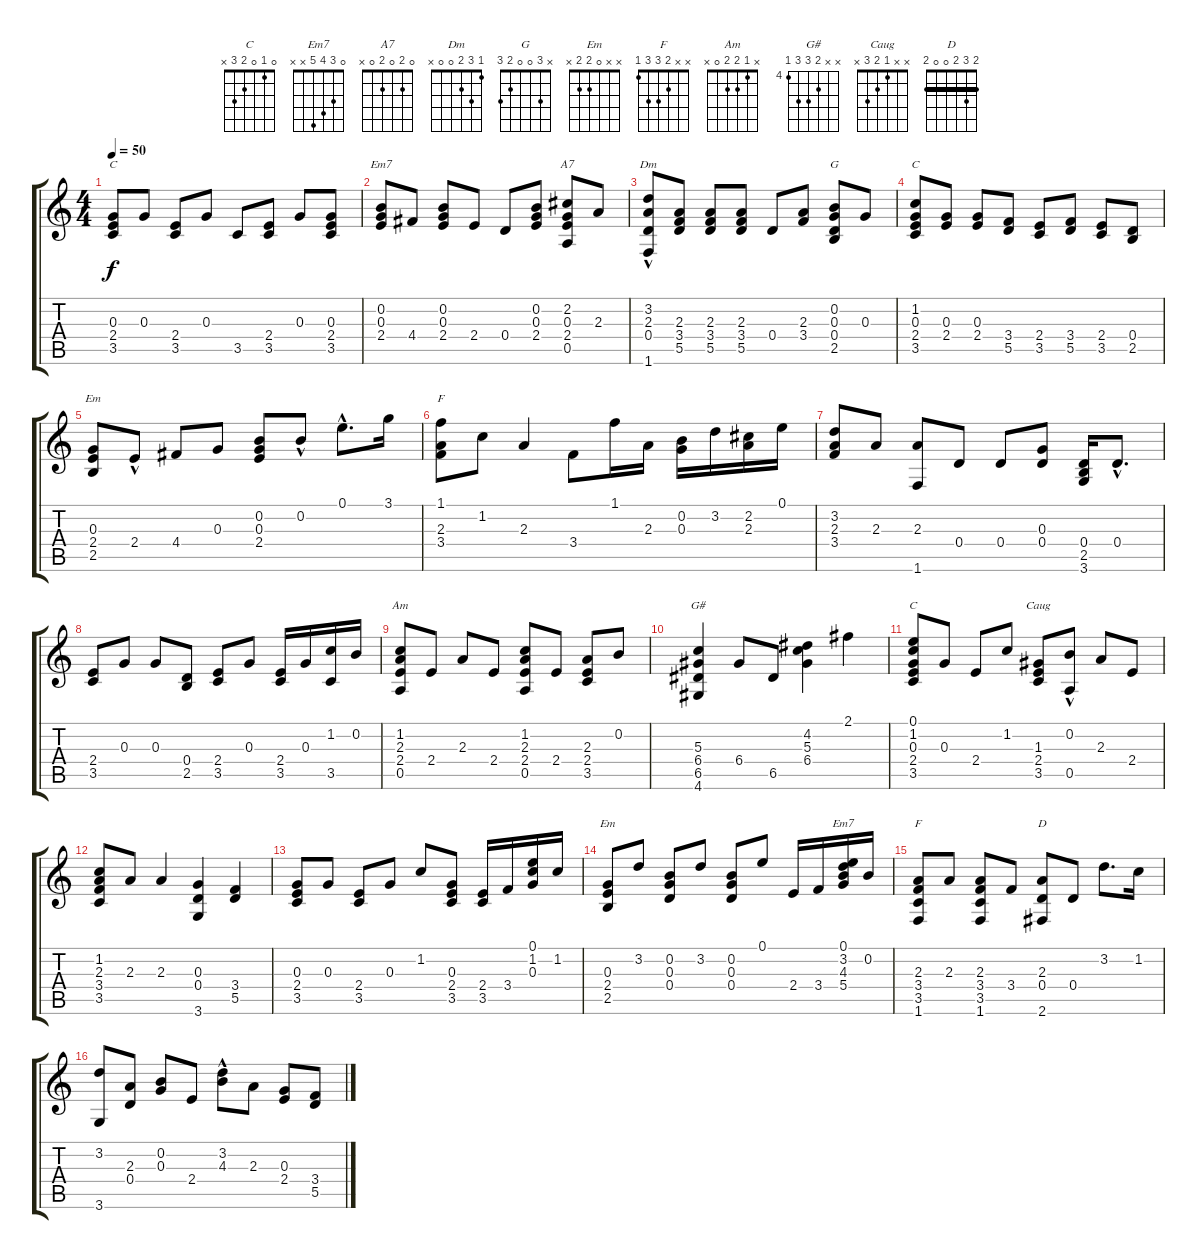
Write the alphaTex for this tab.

\track "" {instrument acousticguitarnylon}
\staff {score tabs}
\tuning (E4 B3 G3 D3 A2 E2) {hide}
\chord ("C" x x 0 2 3 x)
\chord ("Em7" x 3 0 2 2 x)
\chord ("A7" 0 2 0 2 0 x)
\chord ("Dm" 1 3 2 0 0 x)
\chord ("G" x 3 0 0 2 3)
\chord ("C" x 1 0 2 3 x)
\chord ("Em" x 0 0 2 x x)
\chord ("F" 1 x 2 3 x x)
\chord ("Am" x 1 2 2 0 x)
\chord ("G#" x x 5 6 6 4) {firstfret 4}
\chord ("C" 0 1 0 2 3 x)
\chord ("Caug" x x 1 2 3 x)
\chord ("Em" x x 0 2 2 x)
\chord ("Em7" 0 3 4 5 x x)
\chord ("F" x x 2 3 3 1)
\chord ("D" 2 3 2 0 0 2) {barre 2}
\ts (4 4)
\tempo 50
\clef g2
\ks c
(0.3 2.4 3.5).8{ch "C" dy f} 0.3.8 (2.4 3.5).8 0.3.8 3.5.8 (2.4 3.5).8 0.3.8 (0.3 2.4 3.5).8 |
(0.2 0.3 2.4).8{ch "Em7"} 4.4.8 (0.2 0.3 2.4).8 2.4.8 0.4.8 (0.2 0.3 2.4).8 (2.2 0.3 2.4 0.5).8{ch "A7"} 2.3.8 |
(3.2 2.3 0.4 1.6{hac}).8{ch "Dm"} (2.3 3.4 5.5).8 (2.3 3.4 5.5).8 (2.3 3.4 5.5).8 0.4.8 (2.3 3.4).8 (0.2 0.3 0.4 2.5).8{ch "G"} 0.3.8 |
(1.2 0.3 2.4 3.5).8{ch "C"} (0.3 2.4).8 (0.3 2.4).8 (3.4 5.5).8 (2.4 3.5).8 (3.4 5.5).8 (2.4 3.5).8 (0.4 2.5).8 |
(0.3 2.4 2.5).8{ch "Em"} 2.4{hac}.8 4.4.8 0.3.8 (0.2 0.3 2.4).8 0.2{hac}.8 0.1{hac}.8{d} 3.1.16 |
(1.1 2.3 3.4).8{ch "F"} 1.2.8 2.3.4 3.4.8 1.1.16 2.3.16 (0.2 0.3).16 3.2.16 (2.2 2.3).16 0.1.16 |
(3.2 2.3 3.4).8 2.3.8 (2.3 1.6).8 0.4.8 0.4.8 (0.3 0.4).8 (0.4 2.5 3.6).16 0.4{hac}.8{d} |
(2.4 3.5).8 0.3.8 0.3.8 (0.4 2.5).8 (2.4 3.5).8 0.3.8 (2.4 3.5).16 0.3.16 (1.2 3.5).16 0.2.16 |
(1.2 2.3 2.4 0.5).8{ch "Am"} 2.4.8 2.3.8 2.4.8 (1.2 2.3 2.4 0.5).8 2.4.8 (2.3 2.4 3.5).8 0.2.8 |
(5.3 6.4 6.5 4.6).4{ch "G#"} 6.4.8 6.5.8 (4.2 5.3 6.4).4 2.1.4 |
(0.1 1.2 0.3 2.4 3.5).8{ch "C"} 0.3.8 2.4.8 1.2.8 (1.3 2.4 3.5).8{ch "Caug"} (0.2 0.5{hac}).8 2.3.8 2.4.8 |
(1.2 2.3 3.4 3.5).8 2.3.8 2.3.4 (0.3 0.4 3.6).4 (3.4 5.5).4 |
(0.3 2.4 3.5).8 0.3.8 (2.4 3.5).8 0.3.8 1.2.8 (0.3 2.4 3.5).8 (2.4 3.5).16 3.4.16 (0.1 1.2 0.3).16 1.2.16 |
(0.3 2.4 2.5).8{ch "Em"} 3.2.8 (0.2 0.3 0.4).8 3.2.8 (0.2 0.3 0.4).8 0.1.8 2.4.16 3.4.16 (0.1 3.2 4.3 5.4).16{ch "Em7"} 0.2.16 |
(2.3 3.4 3.5 1.6).8{ch "F"} 2.3.8 (2.3 3.4 3.5 1.6).8 3.4.8 (2.3 0.4 2.6).8{ch "D"} 0.4.8 3.2.8{d} 1.2.16 |
(3.2 3.6).8 (2.3 0.4).8 (0.2 0.3).8 2.4.8 (3.2{hac} 4.3{hac}).8 2.3.8 (0.3 2.4).8 (3.4 5.5).8
